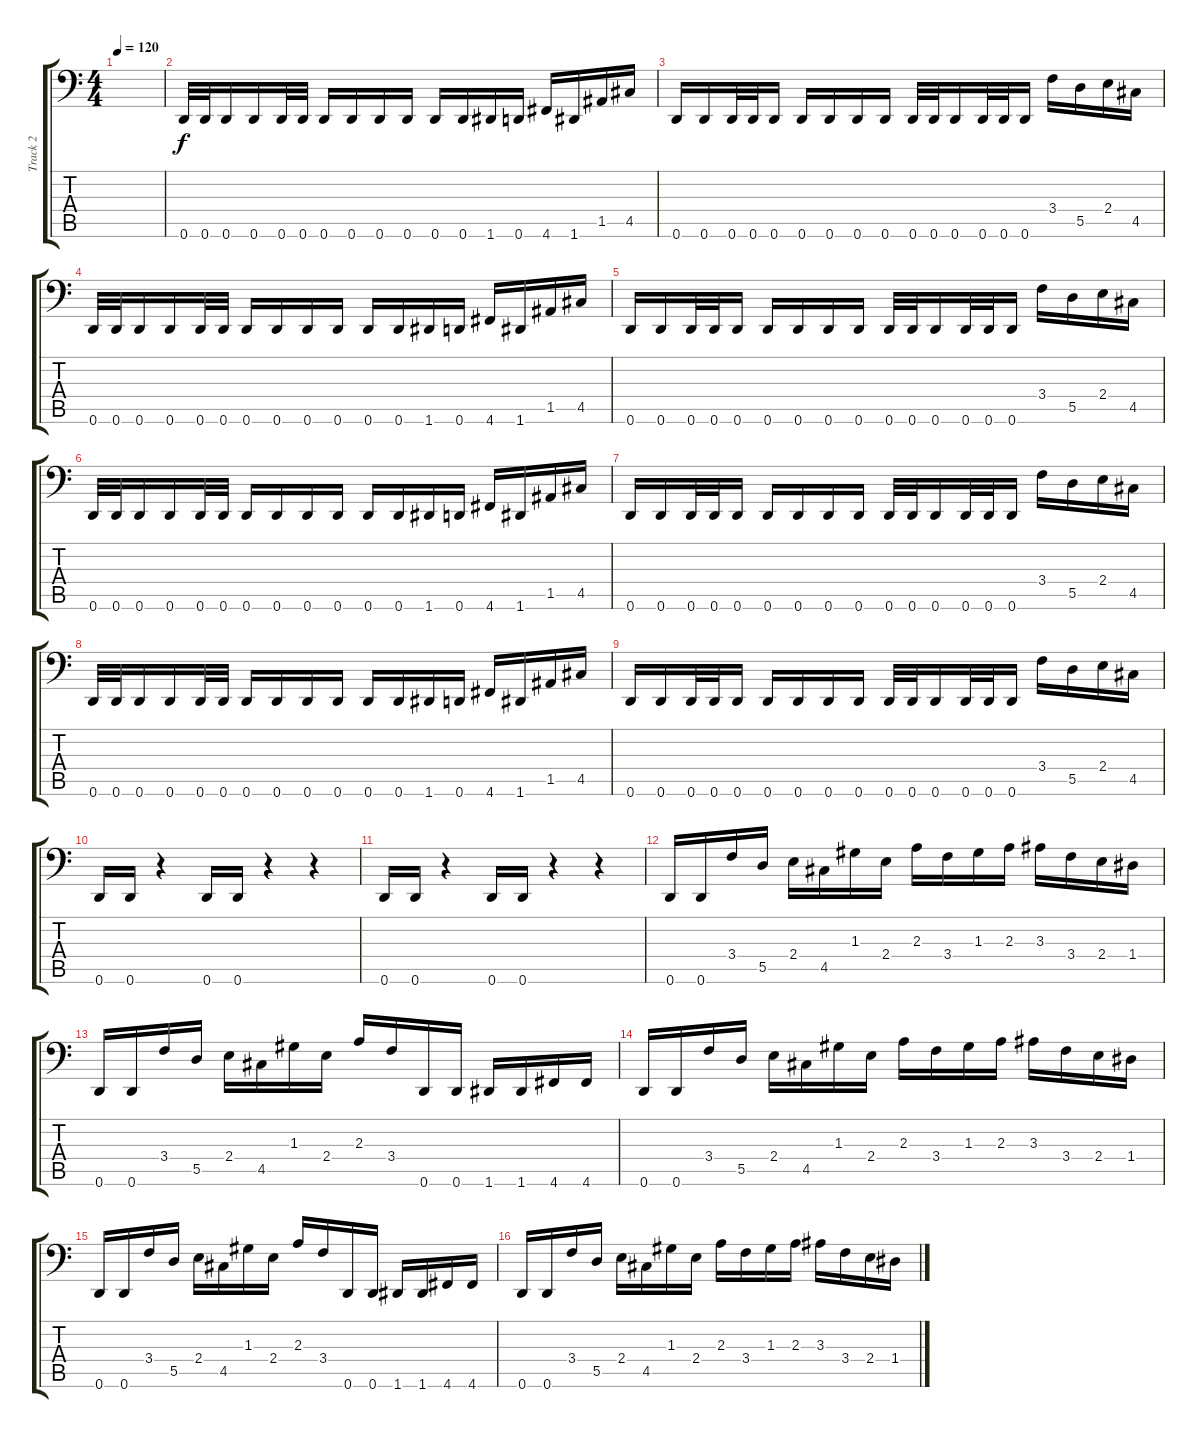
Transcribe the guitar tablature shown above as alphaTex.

\track ("Track 2" "Track 2") {instrument electricbasspick}
\staff {score tabs}
\tuning (C3 G2 G2 D2 A1 D1) {hide}
\ts (4 4)
\tempo 120
\clef f4
\ks c
|
0.6.32 0.6.32 0.6.16 0.6.16 0.6.32 0.6.32 0.6.16 0.6.16 0.6.16 0.6.16 0.6.16 0.6.16 1.6.16 0.6.16 4.6.16 1.6.16 1.5.16 4.5.16 |
0.6.16 0.6.16 0.6.32 0.6.32 0.6.16 0.6.16 0.6.16 0.6.16 0.6.16 0.6.32 0.6.32 0.6.16 0.6.32 0.6.32 0.6.16 3.4.16 5.5.16 2.4.16 4.5.16 |
0.6.32 0.6.32 0.6.16 0.6.16 0.6.32 0.6.32 0.6.16 0.6.16 0.6.16 0.6.16 0.6.16 0.6.16 1.6.16 0.6.16 4.6.16 1.6.16 1.5.16 4.5.16 |
0.6.16 0.6.16 0.6.32 0.6.32 0.6.16 0.6.16 0.6.16 0.6.16 0.6.16 0.6.32 0.6.32 0.6.16 0.6.32 0.6.32 0.6.16 3.4.16 5.5.16 2.4.16 4.5.16 |
0.6.32 0.6.32 0.6.16 0.6.16 0.6.32 0.6.32 0.6.16 0.6.16 0.6.16 0.6.16 0.6.16 0.6.16 1.6.16 0.6.16 4.6.16 1.6.16 1.5.16 4.5.16 |
0.6.16 0.6.16 0.6.32 0.6.32 0.6.16 0.6.16 0.6.16 0.6.16 0.6.16 0.6.32 0.6.32 0.6.16 0.6.32 0.6.32 0.6.16 3.4.16 5.5.16 2.4.16 4.5.16 |
0.6.32 0.6.32 0.6.16 0.6.16 0.6.32 0.6.32 0.6.16 0.6.16 0.6.16 0.6.16 0.6.16 0.6.16 1.6.16 0.6.16 4.6.16 1.6.16 1.5.16 4.5.16 |
0.6.16 0.6.16 0.6.32 0.6.32 0.6.16 0.6.16 0.6.16 0.6.16 0.6.16 0.6.32 0.6.32 0.6.16 0.6.32 0.6.32 0.6.16 3.4.16 5.5.16 2.4.16 4.5.16 |
0.6.16 0.6.16 r.4 0.6.16 0.6.16 r.4 r.4 |
0.6.16 0.6.16 r.4 0.6.16 0.6.16 r.4 r.4 |
0.6.16 0.6.16 3.4.16 5.5.16 2.4.16 4.5.16 1.3.16 2.4.16 2.3.16 3.4.16 1.3.16 2.3.16 3.3.16 3.4.16 2.4.16 1.4.16 |
0.6.16 0.6.16 3.4.16 5.5.16 2.4.16 4.5.16 1.3.16 2.4.16 2.3.16 3.4.16 0.6.16 0.6.16 1.6.16 1.6.16 4.6.16 4.6.16 |
0.6.16 0.6.16 3.4.16 5.5.16 2.4.16 4.5.16 1.3.16 2.4.16 2.3.16 3.4.16 1.3.16 2.3.16 3.3.16 3.4.16 2.4.16 1.4.16 |
0.6.16 0.6.16 3.4.16 5.5.16 2.4.16 4.5.16 1.3.16 2.4.16 2.3.16 3.4.16 0.6.16 0.6.16 1.6.16 1.6.16 4.6.16 4.6.16 |
0.6.16 0.6.16 3.4.16 5.5.16 2.4.16 4.5.16 1.3.16 2.4.16 2.3.16 3.4.16 1.3.16 2.3.16 3.3.16 3.4.16 2.4.16 1.4.16
